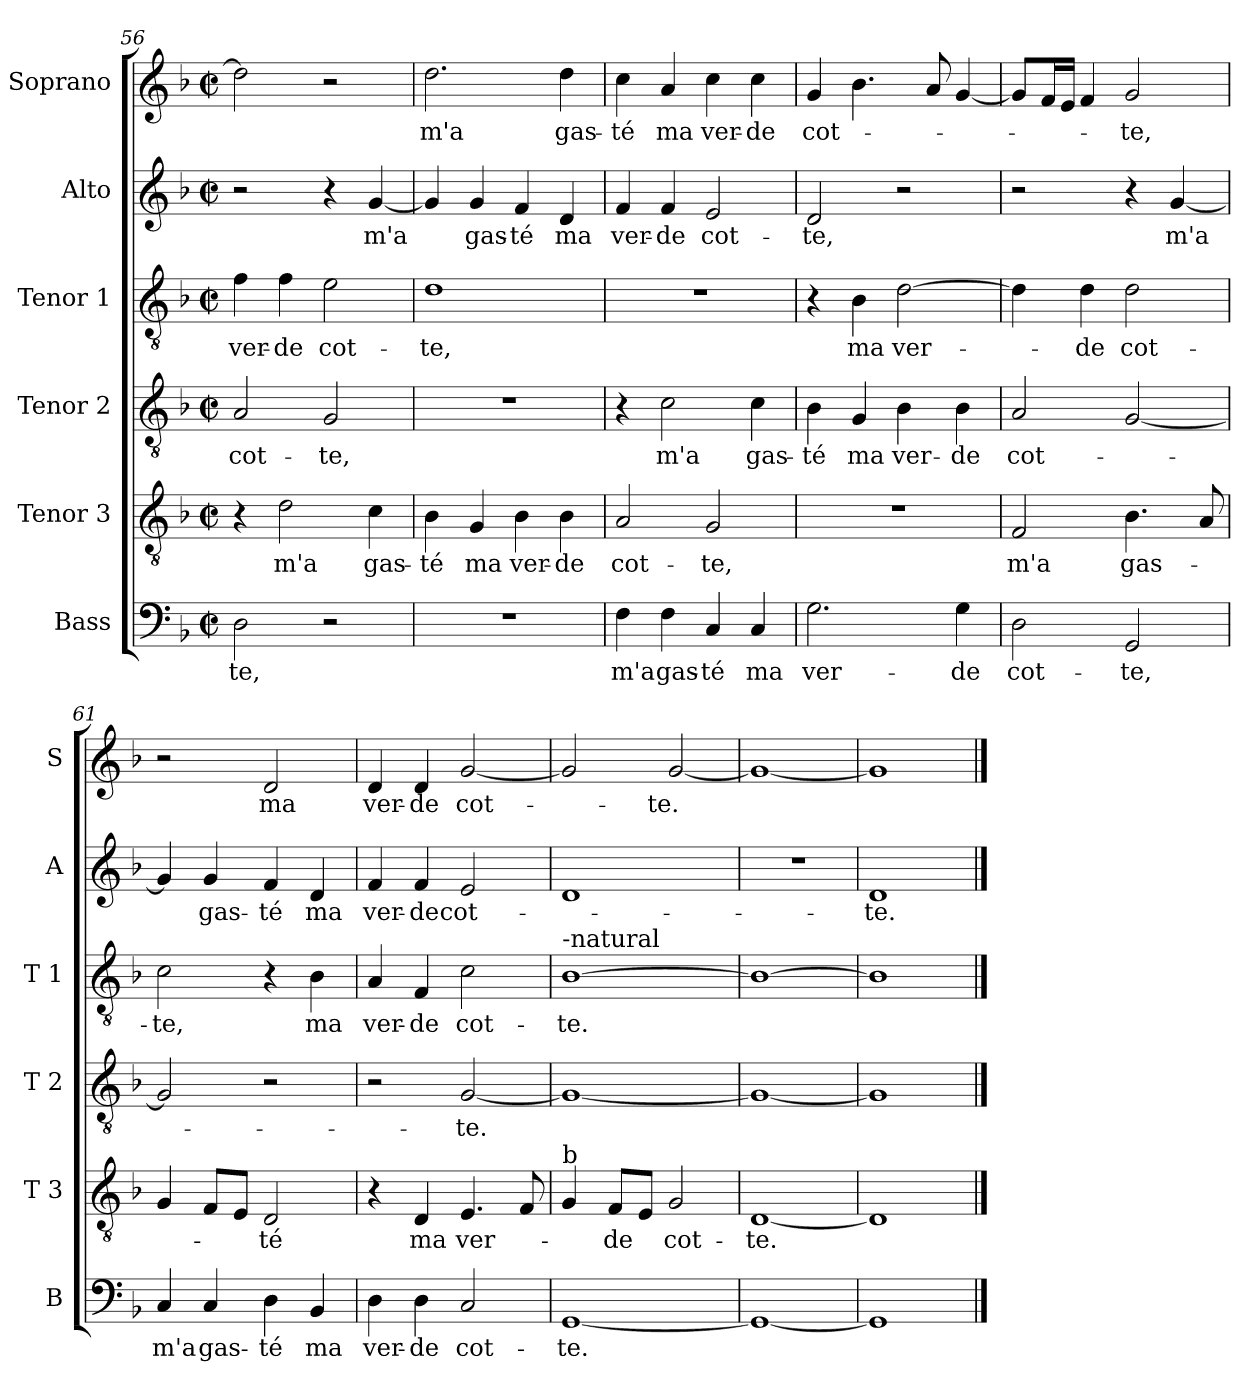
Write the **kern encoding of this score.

**kern	**text	**kern	**text	**kern	**text	**kern	**text	**kern	**text	**kern	**text
*part6	*part6	*part5	*part5	*part4	*part4	*part3	*part3	*part2	*part2	*part1	*part1
*staff6	*staff6	*staff5	*staff5	*staff4	*staff4	*staff3	*staff3	*staff2	*staff2	*staff1	*staff1
*I"Bass	*	*I"Tenor 3	*	*I"Tenor 2	*	*I"Tenor 1	*	*I"Alto	*	*I"Soprano	*
*I'B	*	*I'T 3	*	*I'T 2	*	*I'T 1	*	*I'A	*	*I'S	*
*clefF4	*	*clefGv2	*	*clefGv2	*	*clefGv2	*	*clefG2	*	*clefG2	*
*k[b-]	*	*k[b-]	*	*k[b-]	*	*k[b-]	*	*k[b-]	*	*k[b-]	*
*F:	*	*F:	*	*F:	*	*F:	*	*F:	*	*F:	*
*M2/2	*	*M2/2	*	*M2/2	*	*M2/2	*	*M2/2	*	*M2/2	*
*met(c|)	*	*met(c|)	*	*met(c|)	*	*met(c|)	*	*met(c|)	*	*met(c|)	*
=56	=56	=56	=56	=56	=56	=56	=56	=56	=56	=56	=56
2D\	-te,	4r	.	2A/	cot-	4f\	ver-	2r	.	2dd\]	.
.	.	2d\	m'a	.	.	4f\	-de	.	.	.	.
2r	.	.	.	2G/	-te,	2e\	cot-	4r	.	2r	.
.	.	4c\	gas-	.	.	.	.	[4g/	m'a	.	.
=57	=57	=57	=57	=57	=57	=57	=57	=57	=57	=57	=57
1r	.	4B-\	-té	1r	.	1d	-te,	4g/]	.	2.dd\	m'a
.	.	4G/	ma	.	.	.	.	4g/	gas-	.	.
.	.	4B-\	ver-	.	.	.	.	4f/	-té	.	.
.	.	4B-\	-de	.	.	.	.	4d/	ma	4dd\	gas-
=58	=58	=58	=58	=58	=58	=58	=58	=58	=58	=58	=58
4F\	m'a	2A/	cot-	4r	.	1r	.	4f/	ver-	4cc\	-té
4F\	gas-	.	.	2c\	m'a	.	.	4f/	-de	4a/	ma
4C/	-té	2G/	-te,	.	.	.	.	2e/	cot-	4cc\	ver-
4C/	ma	.	.	4c\	gas-	.	.	.	.	4cc\	-de
!!LO:LB:g=z
=59	=59	=59	=59	=59	=59	=59	=59	=59	=59	=59	=59
2.G\	ver-	1r	.	4B-\	-té	4r	.	2d/	-te,	4g/	cot-
.	.	.	.	4G/	ma	4B-\	ma	.	.	4.b-\	.
.	.	.	.	4B-\	ver-	[2d\	ver-	2r	.	.	.
.	.	.	.	.	.	.	.	.	.	8a/	.
4G\	-de	.	.	4B-\	-de	.	.	.	.	[4g/	.
=60	=60	=60	=60	=60	=60	=60	=60	=60	=60	=60	=60
2D\	cot-	2F/	m'a	2A/	cot-	4d\]	.	2r	.	8g/L]	.
.	.	.	.	.	.	.	.	.	.	16f/L	.
.	.	.	.	.	.	.	.	.	.	16e/JJ	.
.	.	.	.	.	.	4d\	-de	.	.	4f/	.
2GG/	-te,	4.B-\	gas-	[2G/	.	2d\	cot-	4r	.	2g/	-te,
.	.	.	.	.	.	.	.	[4g/	m'a	.	.
.	.	8A/	.	.	.	.	.	.	.	.	.
=61	=61	=61	=61	=61	=61	=61	=61	=61	=61	=61	=61
4C/	m'a	4G/	.	2G/]	.	2c\	-te,	4g/]	.	2r	.
4C/	gas-	8F/L	.	.	.	.	.	4g/	gas-	.	.
.	.	8E/J	.	.	.	.	.	.	.	.	.
4D\	-té	2D/	-té	2r	.	4r	.	4f/	-té	2d/	ma
4BB-/	ma	.	.	.	.	4B-\	ma	4d/	ma	.	.
=62	=62	=62	=62	=62	=62	=62	=62	=62	=62	=62	=62
4D\	ver-	4r	.	2r	.	4A/	ver-	4f/	ver-	4d/	ver-
4D\	-de	4D/	ma	.	.	4F/	-de	4f/	-de	4d/	-de
2C/	cot-	4.E/	ver-	[2G/	-te.	2c\	cot-	2e/	cot-	[2g/	cot-
.	.	8F/	.	.	.	.	.	.	.	.	.
=63	=63	=63	=63	=63	=63	=63	=63	=63	=63	=63	=63
!	!	!	!	!	!	!LO:TX:a:t=-natural	!	!	!	!	!
!	!	!LO:TX:a:t=b	!	!	!	!	!	!	!	!	!
[1GG	-te.	4G/	.	1G_	.	[1B-	-te.	1d	.	2g/]	.
.	.	8F/L	-de	.	.	.	.	.	.	.	.
.	.	8E/J	.	.	.	.	.	.	.	.	.
.	.	2G/	cot-	.	.	.	.	.	.	[2g/	-te.
=64	=64	=64	=64	=64	=64	=64	=64	=64	=64	=64	=64
1GG_	.	[1D	-te.	1G_	.	1B-_	.	1r	.	1g_	.
=65	=65	=65	=65	=65	=65	=65	=65	=65	=65	=65	=65
1GG]	.	1D]	.	1G]	.	1B-]	.	1d	-te.	1g]	.
==	==	==	==	==	==	==	==	==	==	==	==
*-	*-	*-	*-	*-	*-	*-	*-	*-	*-	*-	*-
